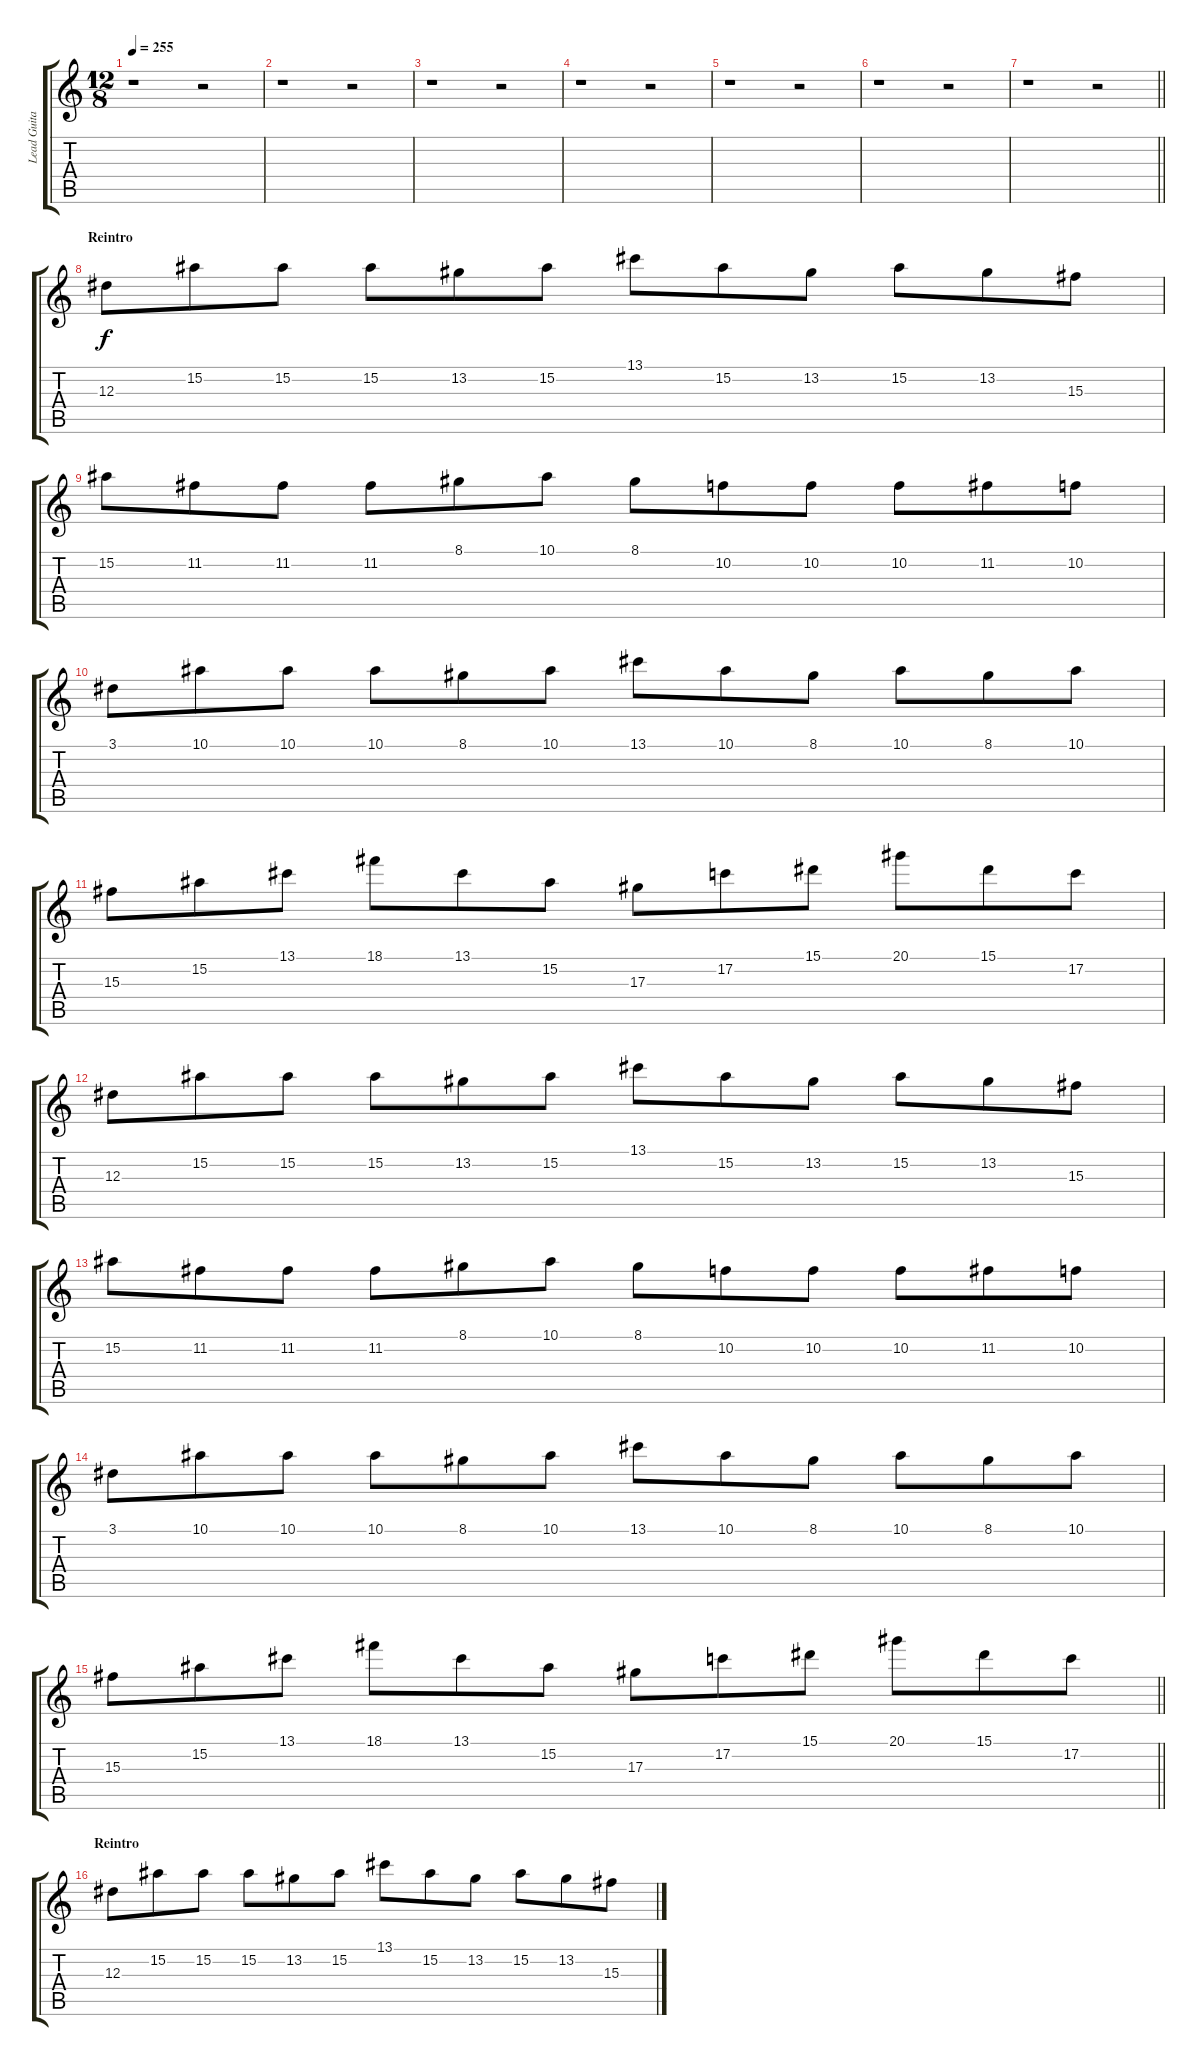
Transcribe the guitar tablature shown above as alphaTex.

\track ("Lead Guitar" "Lead Guita") {instrument overdrivenguitar}
\staff {score tabs}
\tuning (C4 G3 Eb3 Bb2 F2 C2) {hide}
\ts (12 8)
\tempo 255
\clef g2
\ks c
r.1{dy f} r.2 |
r.1 r.2 |
r.1 r.2 |
r.1 r.2 |
r.1 r.2 |
r.1 r.2 |
\barLineRight lightlight
r.1 r.2 |
\section ("" "Reintro")
12.3.8 15.2.8 15.2.8 15.2.8 13.2.8 15.2.8 13.1.8 15.2.8 13.2.8 15.2.8 13.2.8 15.3.8 |
15.2.8 11.2.8 11.2.8 11.2.8 8.1.8 10.1.8 8.1.8 10.2.8 10.2.8 10.2.8 11.2.8 10.2.8 |
3.1.8 10.1.8 10.1.8 10.1.8 8.1.8 10.1.8 13.1.8 10.1.8 8.1.8 10.1.8 8.1.8 10.1.8 |
15.3.8 15.2.8 13.1.8 18.1.8 13.1.8 15.2.8 17.3.8 17.2.8 15.1.8 20.1.8 15.1.8 17.2.8 |
12.3.8 15.2.8 15.2.8 15.2.8 13.2.8 15.2.8 13.1.8 15.2.8 13.2.8 15.2.8 13.2.8 15.3.8 |
15.2.8 11.2.8 11.2.8 11.2.8 8.1.8 10.1.8 8.1.8 10.2.8 10.2.8 10.2.8 11.2.8 10.2.8 |
3.1.8 10.1.8 10.1.8 10.1.8 8.1.8 10.1.8 13.1.8 10.1.8 8.1.8 10.1.8 8.1.8 10.1.8 |
\barLineRight lightlight
15.3.8 15.2.8 13.1.8 18.1.8 13.1.8 15.2.8 17.3.8 17.2.8 15.1.8 20.1.8 15.1.8 17.2.8 |
\section ("" "Reintro")
12.3.8 15.2.8 15.2.8 15.2.8 13.2.8 15.2.8 13.1.8 15.2.8 13.2.8 15.2.8 13.2.8 15.3.8
